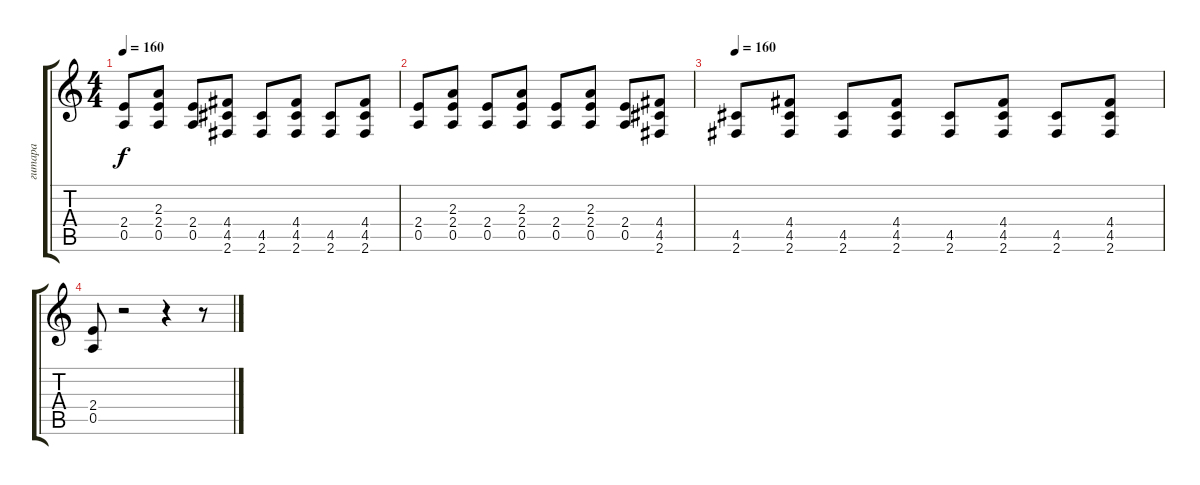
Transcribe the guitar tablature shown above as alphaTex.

\track ("гитара" "гитара") {instrument distortionguitar}
\staff {score tabs}
\tuning (E4 B3 G3 D3 A2 E2) {hide}
\ts (4 4)
\tempo 160
\clef g2
\ks c
(2.4 0.5).8{dy f} (2.3 2.4 0.5).8 (2.4 0.5).8 (4.4 4.5 2.6).8 (4.5 2.6).8 (4.4 4.5 2.6).8 (4.5 2.6).8 (4.4 4.5 2.6).8 |
(2.4 0.5).8 (2.3 2.4 0.5).8 (2.4 0.5).8 (2.3 2.4 0.5).8 (2.4 0.5).8 (2.3 2.4 0.5).8 (2.4 0.5).8 (4.4 4.5 2.6).8 |
\tempo 160
(4.5 2.6).8 (4.4 4.5 2.6).8 (4.5 2.6).8 (4.4 4.5 2.6).8 (4.5 2.6).8 (4.4 4.5 2.6).8 (4.5 2.6).8 (4.4 4.5 2.6).8 |
(2.4 0.5).8 r.2 r.4 r.8
